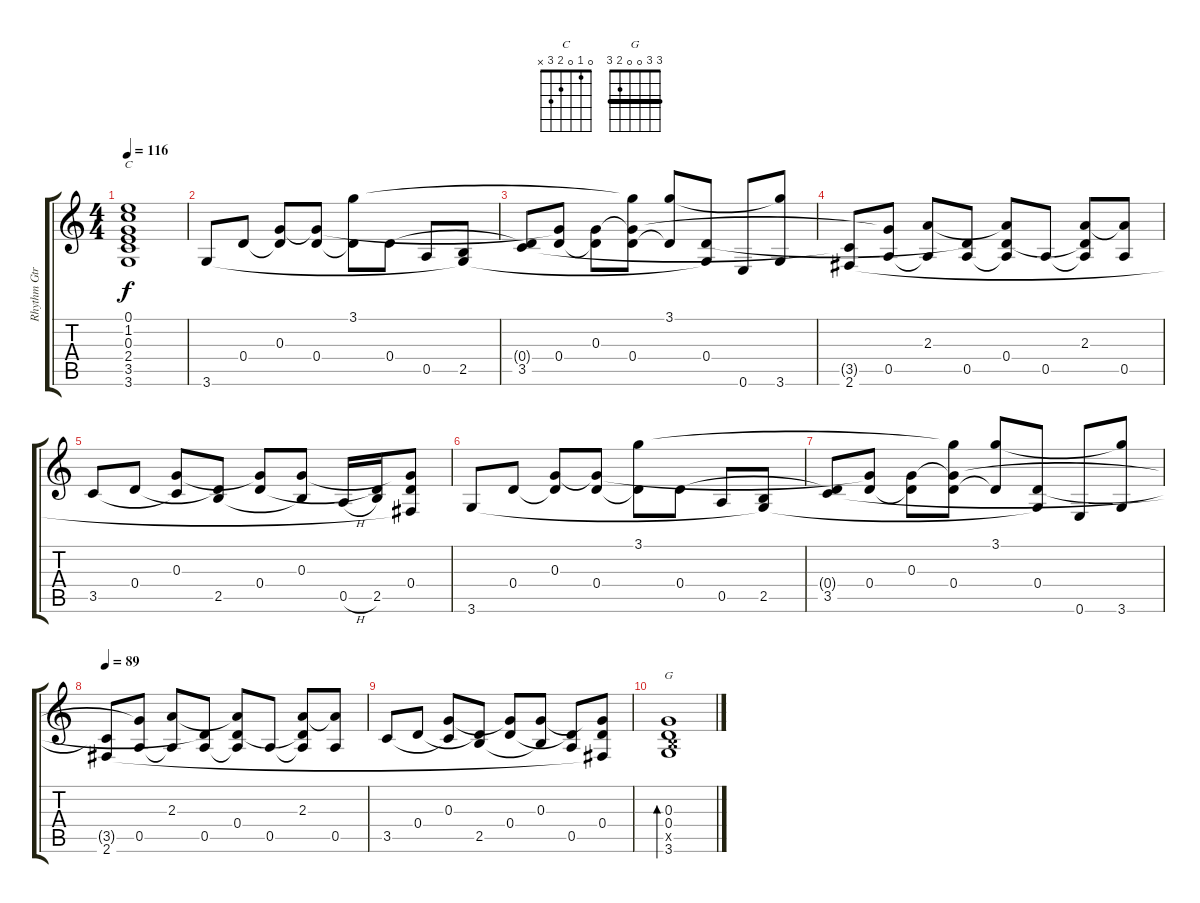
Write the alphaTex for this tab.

\track ("Rhythm Gtr 1" "Rhythm Gtr") {instrument acousticguitarsteel}
\staff {score tabs}
\tuning (E4 B3 G3 D3 A2 E2) {hide}
\chord ("C" 0 1 0 2 3 x)
\chord ("G" 3 3 0 0 2 3) {barre 3}
\ts (4 4)
\tempo 116
\clef g2
\ks c
(0.1 1.2 0.3 2.4 3.5 3.6).1{ch "C" dy f} |
3.6.8 0.4.8 (0.3 0.4{t}).8 (0.3{t} 0.4).8 (3.1 0.4{t}).8 0.4.8 0.5.8 (2.5 3.6{t}).8 |
(0.4{t} 3.5).8 (0.3{t} 0.4).8 (0.3 0.4{t}).8 (3.1{t} 0.3{t} 0.4).8 (3.1 0.4{t}).8 (0.4 3.6{t}).8 0.6.8 (3.1{t} 3.6).8 |
(3.5{t} 2.6).8 (0.3{t} 0.5).8 (2.3 0.5{t}).8 (0.4{t} 0.5).8 (2.3{t} 0.4 0.5{t}).8 0.5.8 (2.3 0.4{t} 0.5{t}).8 (2.3{t} 0.5).8 |
3.5.8 0.4.8 (0.3 3.5{t}).8 (0.4{t} 2.5).8 (0.3{t} 0.4).8 (0.3 2.5{t}).8 0.5{h}.16 (0.4{t} 2.5).16 (0.3{t} 0.4 2.6{t}).8 |
3.6.8 0.4.8 (0.3 0.4{t}).8 (0.3{t} 0.4).8 (3.1 0.4{t}).8 0.4.8 0.5.8 (2.5 3.6{t}).8 |
(0.4{t} 3.5).8 (0.3{t} 0.4).8 (0.3 0.4{t}).8 (3.1{t} 0.3{t} 0.4).8 (3.1 0.4{t}).8 (0.4 3.6{t}).8 0.6.8 (3.1{t} 3.6).8 |
\tempo 89
(3.5{t} 2.6).8 (0.3{t} 0.5).8 (2.3 0.5{t}).8 (0.4{t} 0.5).8 (2.3{t} 0.4 0.5{t}).8 0.5.8 (2.3 0.4{t} 0.5{t}).8 (2.3{t} 0.5).8 |
3.5.8 0.4.8 (0.3 3.5{t}).8 (0.4{t} 2.5).8 (0.3{t} 0.4).8 (0.3 2.5{t}).8 (0.4{t} 0.5).8 (0.3{t} 0.4 2.6{t}).8 |
(0.3 0.4 2.5{x} 3.6).1{bd 240 ch "G"}
